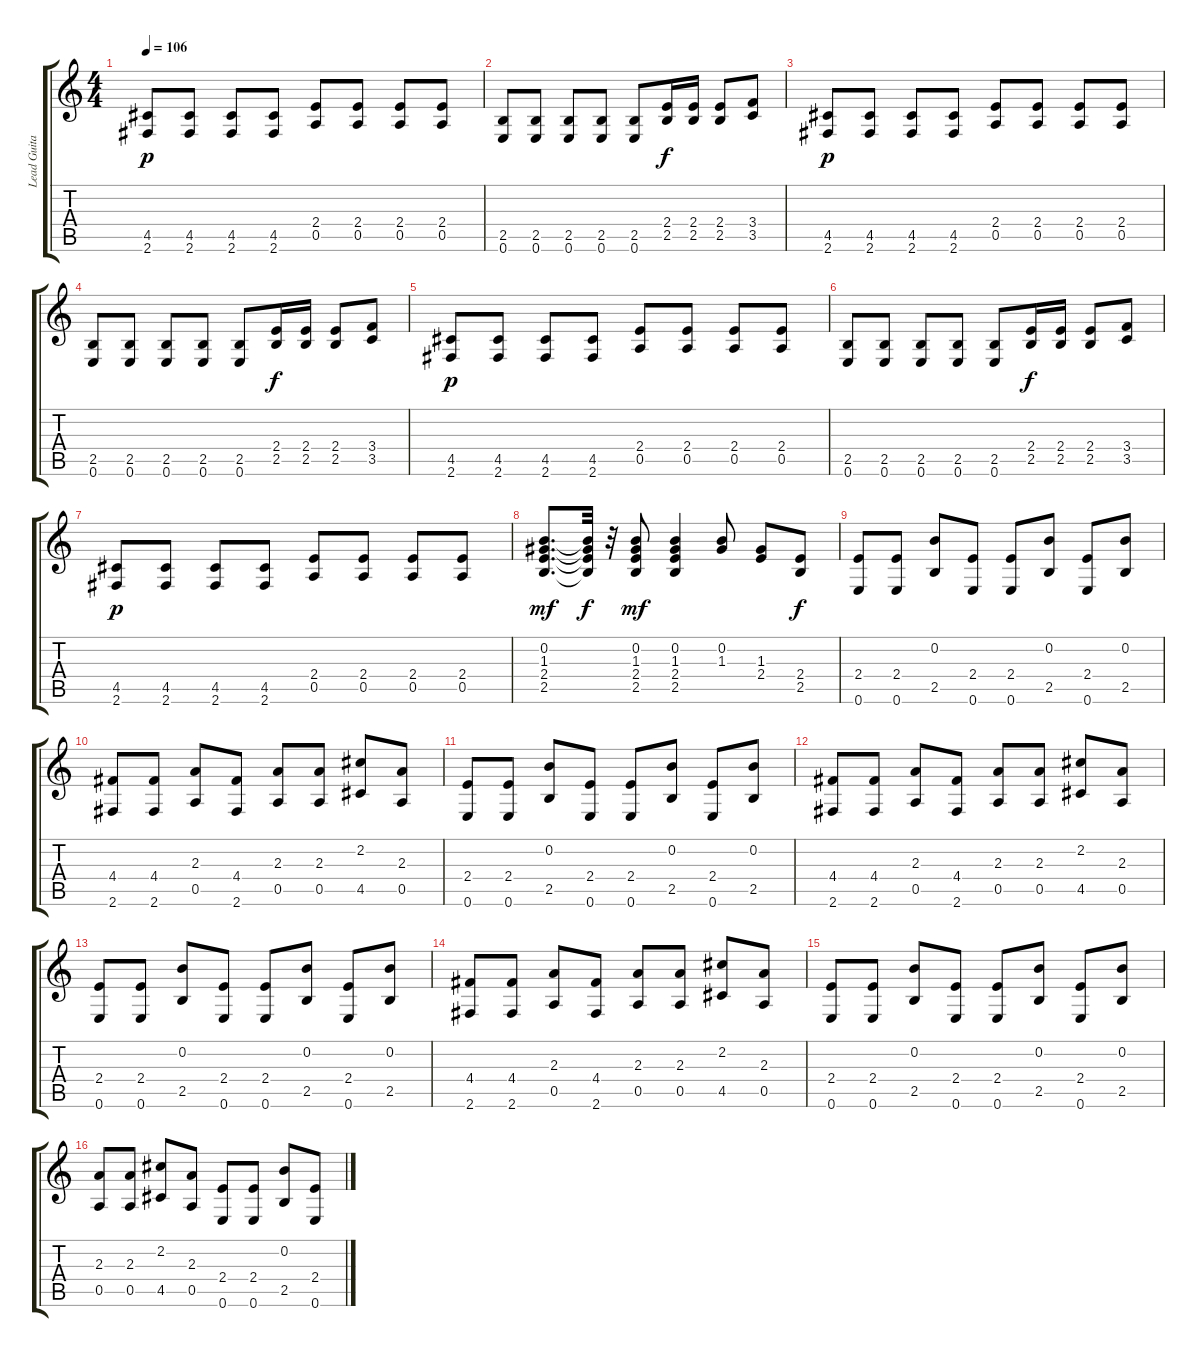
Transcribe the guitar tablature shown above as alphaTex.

\track ("Lead Guitar" "Lead Guita") {instrument distortionguitar}
\staff {score tabs}
\tuning (E4 B3 G3 D3 A2 E2) {hide}
\ts (4 4)
\tempo 106
\clef g2
\ks c
(4.5 2.6).8{dy p volume 12} (4.5 2.6).8 (4.5 2.6).8 (4.5 2.6).8 (2.4 0.5).8 (2.4 0.5).8 (2.4 0.5).8 (2.4 0.5).8 |
(2.5 0.6).8 (2.5 0.6).8 (2.5 0.6).8 (2.5 0.6).8 (2.5 0.6).8 (2.4 2.5).16{dy f} (2.4 2.5).16 (2.4 2.5).8 (3.4 3.5).8 |
(4.5 2.6).8{dy p volume 12} (4.5 2.6).8 (4.5 2.6).8 (4.5 2.6).8 (2.4 0.5).8 (2.4 0.5).8 (2.4 0.5).8 (2.4 0.5).8 |
(2.5 0.6).8 (2.5 0.6).8 (2.5 0.6).8 (2.5 0.6).8 (2.5 0.6).8 (2.4 2.5).16{dy f} (2.4 2.5).16 (2.4 2.5).8 (3.4 3.5).8 |
(4.5 2.6).8{dy p volume 12} (4.5 2.6).8 (4.5 2.6).8 (4.5 2.6).8 (2.4 0.5).8 (2.4 0.5).8 (2.4 0.5).8 (2.4 0.5).8 |
(2.5 0.6).8 (2.5 0.6).8 (2.5 0.6).8 (2.5 0.6).8 (2.5 0.6).8 (2.4 2.5).16{dy f} (2.4 2.5).16 (2.4 2.5).8 (3.4 3.5).8 |
(4.5 2.6).8{dy p volume 12} (4.5 2.6).8 (4.5 2.6).8 (4.5 2.6).8 (2.4 0.5).8 (2.4 0.5).8 (2.4 0.5).8 (2.4 0.5).8 |
(0.2 1.3 2.4 2.5).8{d dy mf} (0.2{t} 1.3{t} 2.4{t} 2.5{t}).32{dy f} r.32 (0.2 1.3 2.4 2.5).8{dy mf} (0.2 1.3 2.4 2.5).4 (0.2 1.3).8 (1.3 2.4).8 (2.4 2.5).8{dy f} |
(2.4 0.6).8 (2.4 0.6).8 (0.2 2.5).8 (2.4 0.6).8 (2.4 0.6).8 (0.2 2.5).8 (2.4 0.6).8 (0.2 2.5).8 |
(4.4 2.6).8 (4.4 2.6).8 (2.3 0.5).8 (4.4 2.6).8 (2.3 0.5).8 (2.3 0.5).8 (2.2 4.5).8 (2.3 0.5).8 |
(2.4 0.6).8 (2.4 0.6).8 (0.2 2.5).8 (2.4 0.6).8 (2.4 0.6).8 (0.2 2.5).8 (2.4 0.6).8 (0.2 2.5).8 |
(4.4 2.6).8 (4.4 2.6).8 (2.3 0.5).8 (4.4 2.6).8 (2.3 0.5).8 (2.3 0.5).8 (2.2 4.5).8 (2.3 0.5).8 |
(2.4 0.6).8 (2.4 0.6).8 (0.2 2.5).8 (2.4 0.6).8 (2.4 0.6).8 (0.2 2.5).8 (2.4 0.6).8 (0.2 2.5).8 |
(4.4 2.6).8 (4.4 2.6).8 (2.3 0.5).8 (4.4 2.6).8 (2.3 0.5).8 (2.3 0.5).8 (2.2 4.5).8 (2.3 0.5).8 |
(2.4 0.6).8 (2.4 0.6).8 (0.2 2.5).8 (2.4 0.6).8 (2.4 0.6).8 (0.2 2.5).8 (2.4 0.6).8 (0.2 2.5).8 |
(2.3 0.5).8 (2.3 0.5).8 (2.2 4.5).8 (2.3 0.5).8 (2.4 0.6).8 (2.4 0.6).8 (0.2 2.5).8 (2.4 0.6).8
